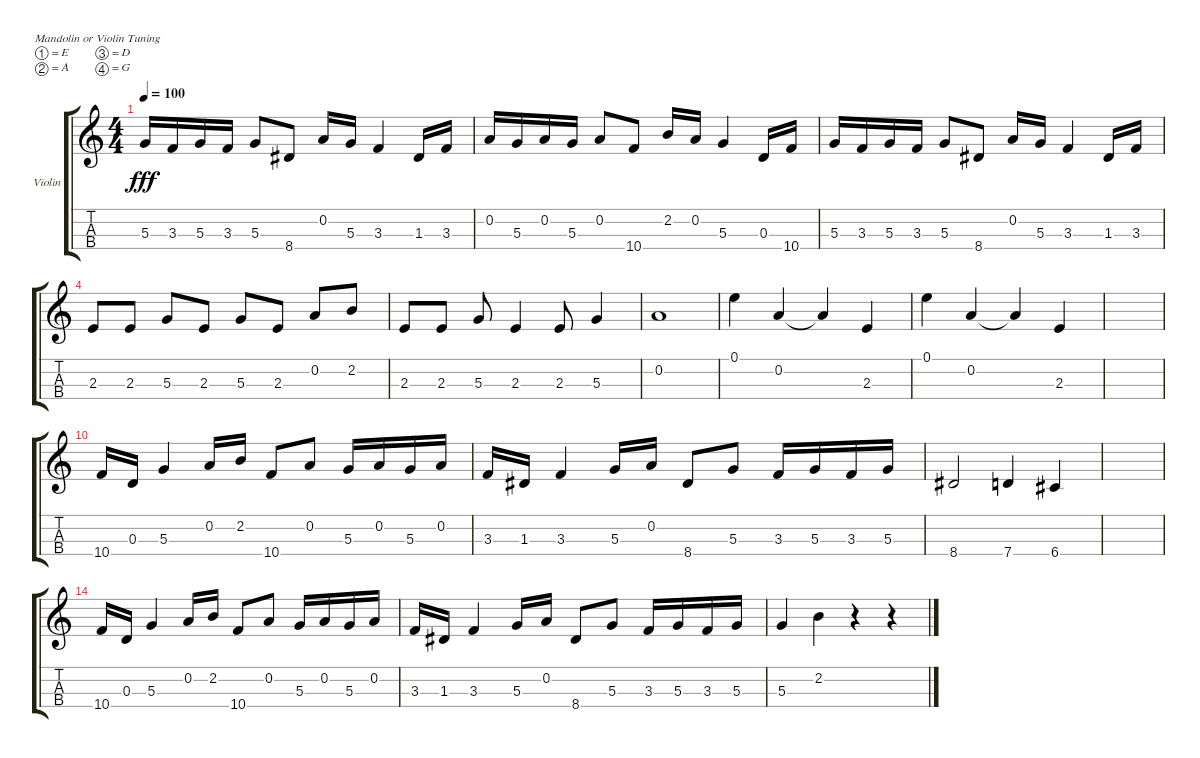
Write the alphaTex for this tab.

\defaultSystemsLayout 4
\bracketExtendMode groupsimilarinstruments
\firstSystemTrackNameOrientation horizontal
\otherSystemsTrackNameOrientation horizontal
\defaultBarNumberDisplay FirstOfSystem
\track ("Violin" "Violin") {instrument violin}
\staff {score tabs}
\tuning (E5 A4 D4 G3)
\ts (4 4)
\tempo 100
\clef g2
\ks c
5.3.16{dy fff} 3.3.16 5.3.16 3.3.16 5.3.8 8.4.8 0.2.16 5.3.16 3.3.4 1.3.16 3.3.16 |
0.2.16 5.3.16 0.2.16 5.3.16 0.2.8 10.4.8 2.2.16 0.2.16 5.3.4 0.3.16 10.4.16 |
5.3.16 3.3.16 5.3.16 3.3.16 5.3.8 8.4.8 0.2.16 5.3.16 3.3.4 1.3.16 3.3.16 |
2.3.8 2.3.8 5.3.8 2.3.8 5.3.8 2.3.8 0.2.8 2.2.8 |
2.3.8 2.3.8 5.3.8 2.3.4 2.3.8 5.3.4 |
0.2.1 |
0.1.4 0.2.4 0.2{t}.4 2.3.4 |
0.1.4 0.2.4 0.2{t}.4 2.3.4 |
|
10.4.16 0.3.16 5.3.4 0.2.16 2.2.16 10.4.8 0.2.8 5.3.16 0.2.16 5.3.16 0.2.16 |
3.3.16 1.3.16 3.3.4 5.3.16 0.2.16 8.4.8 5.3.8 3.3.16 5.3.16 3.3.16 5.3.16 |
8.4.2 7.4.4 6.4.4 |
|
10.4.16 0.3.16 5.3.4 0.2.16 2.2.16 10.4.8 0.2.8 5.3.16 0.2.16 5.3.16 0.2.16 |
3.3.16 1.3.16 3.3.4 5.3.16 0.2.16 8.4.8 5.3.8 3.3.16 5.3.16 3.3.16 5.3.16 |
5.3.4 2.2.4 r.4 r.4
